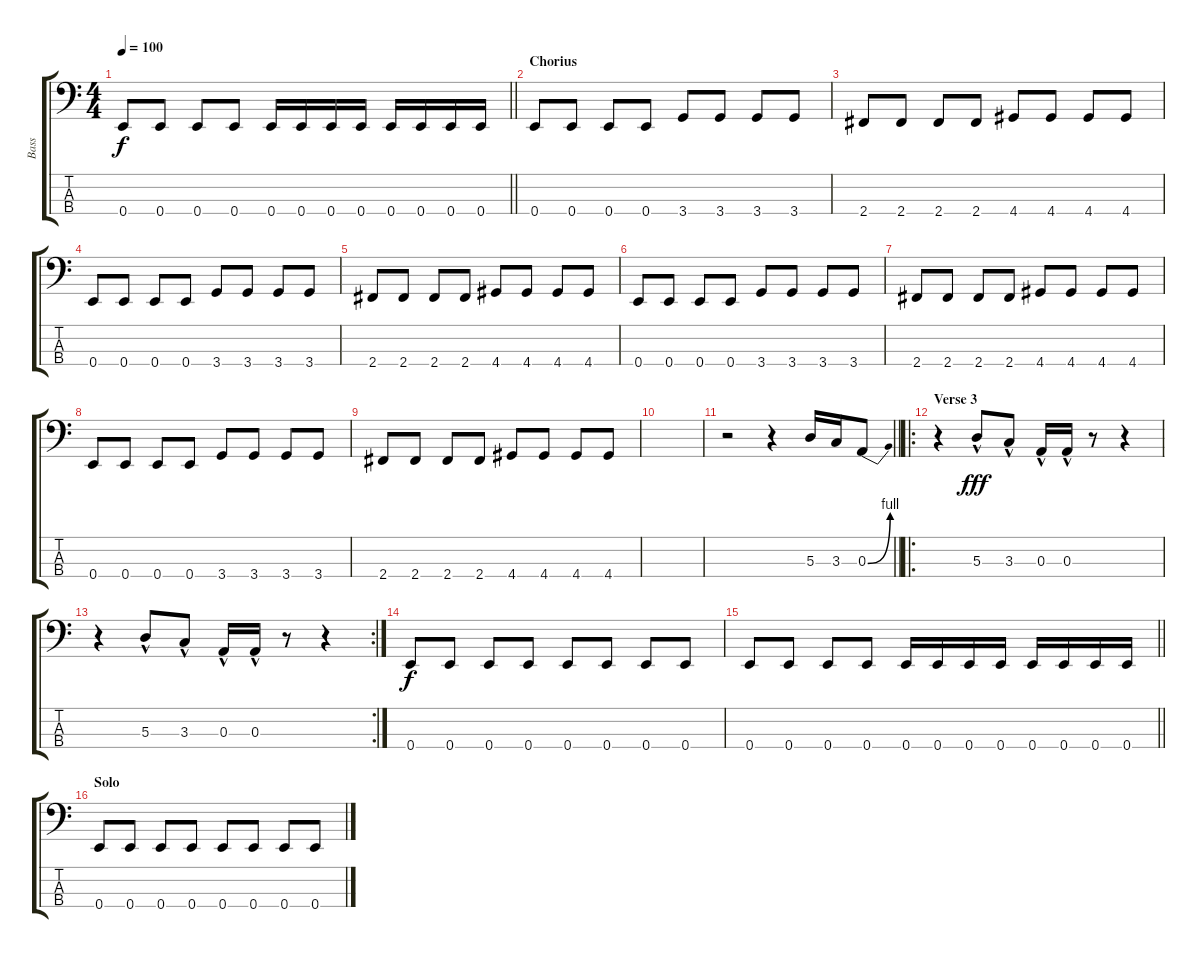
\track ("Bass" "Bass") {instrument slapbass2}
\staff {score tabs}
\tuning (G2 D2 A1 E1) {hide}
\ts (4 4)
\tempo 100
\clef f4
\barLineRight lightlight
\ks c
0.4.8{dy f} 0.4.8 0.4.8 0.4.8 0.4.16 0.4.16 0.4.16 0.4.16 0.4.16 0.4.16 0.4.16 0.4.16 |
\section ("" "Chorius")
0.4.8 0.4.8 0.4.8 0.4.8 3.4.8 3.4.8 3.4.8 3.4.8 |
2.4.8 2.4.8 2.4.8 2.4.8 4.4.8 4.4.8 4.4.8 4.4.8 |
0.4.8 0.4.8 0.4.8 0.4.8 3.4.8 3.4.8 3.4.8 3.4.8 |
2.4.8 2.4.8 2.4.8 2.4.8 4.4.8 4.4.8 4.4.8 4.4.8 |
0.4.8 0.4.8 0.4.8 0.4.8 3.4.8 3.4.8 3.4.8 3.4.8 |
2.4.8 2.4.8 2.4.8 2.4.8 4.4.8 4.4.8 4.4.8 4.4.8 |
0.4.8 0.4.8 0.4.8 0.4.8 3.4.8 3.4.8 3.4.8 3.4.8 |
2.4.8 2.4.8 2.4.8 2.4.8 4.4.8 4.4.8 4.4.8 4.4.8 |
|
\barLineRight lightlight
r.2 r.4 5.3.16 3.3.16 0.3{be (bend 0 0 60 4)}.8 |
\ro
\section ("" "Verse 3")
r.4 5.3{hac}.8{dy fff} 3.3{hac}.8 0.3{hac}.16 0.3{hac}.16 r.8 r.4 |
\rc 2
r.4 5.3{hac}.8 3.3{hac}.8 0.3{hac}.16 0.3{hac}.16 r.8 r.4 |
0.4.8{dy f} 0.4.8 0.4.8 0.4.8 0.4.8 0.4.8 0.4.8 0.4.8 |
\barLineRight lightlight
0.4.8 0.4.8 0.4.8 0.4.8 0.4.16 0.4.16 0.4.16 0.4.16 0.4.16 0.4.16 0.4.16 0.4.16 |
\section ("" "Solo")
0.4.8 0.4.8 0.4.8 0.4.8 0.4.8 0.4.8 0.4.8 0.4.8
